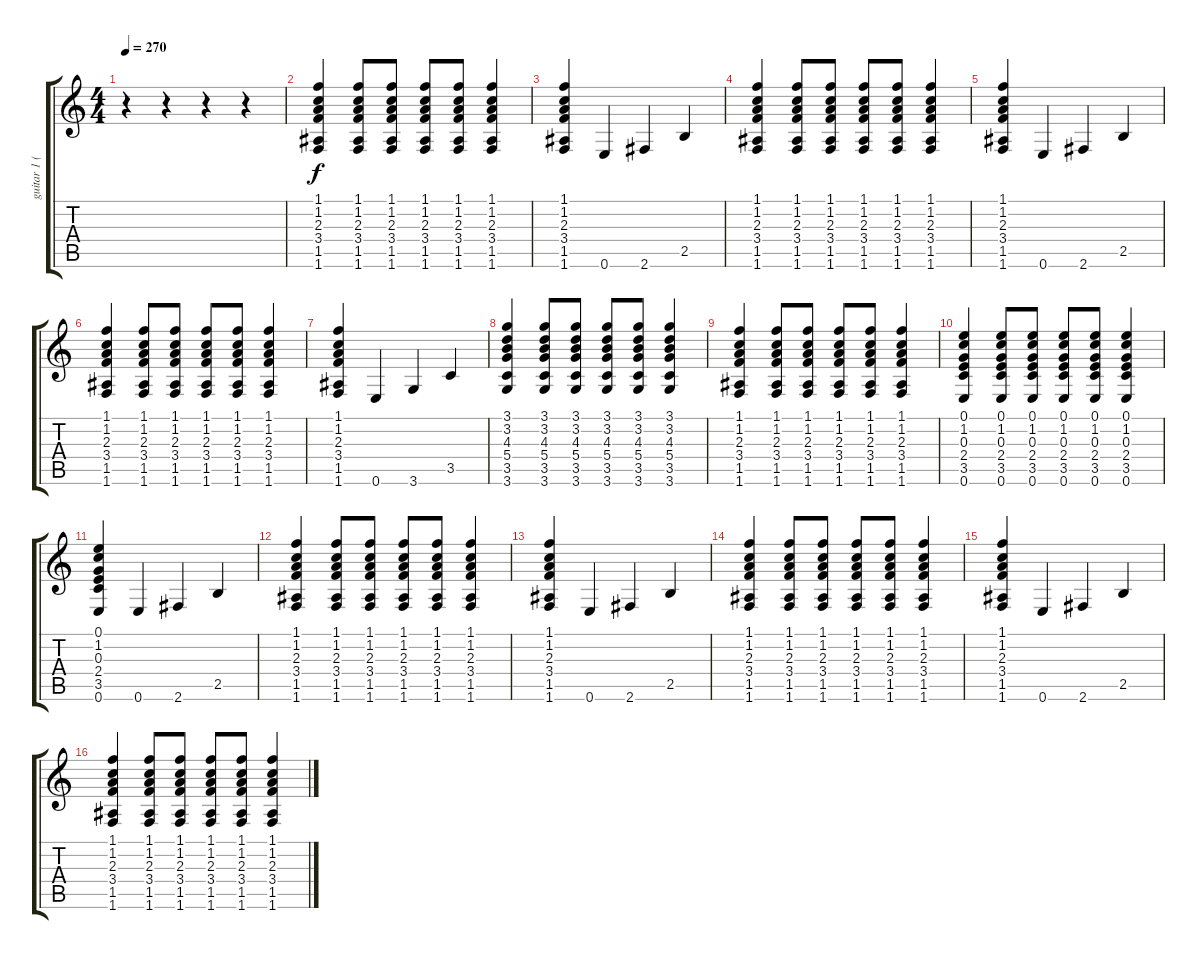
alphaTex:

\track ("guitar 1 (clean)" "guitar 1 (") {instrument electricguitarjazz}
\staff {score tabs}
\tuning (E4 B3 G3 D3 A2 E2) {hide}
\ts (4 4)
\tempo 270
\clef g2
\ks c
r.4{dy f instrument electricguitarjazz} r.4 r.4 r.4 |
(1.1 1.2 2.3 3.4 1.5 1.6).4 (1.1 1.2 2.3 3.4 1.5 1.6).8 (1.1 1.2 2.3 3.4 1.5 1.6).8 (1.1 1.2 2.3 3.4 1.5 1.6).8 (1.1 1.2 2.3 3.4 1.5 1.6).8 (1.1 1.2 2.3 3.4 1.5 1.6).4 |
(1.1 1.2 2.3 3.4 1.5 1.6).4 0.6.4 2.6.4 2.5.4 |
(1.1 1.2 2.3 3.4 1.5 1.6).4 (1.1 1.2 2.3 3.4 1.5 1.6).8 (1.1 1.2 2.3 3.4 1.5 1.6).8 (1.1 1.2 2.3 3.4 1.5 1.6).8 (1.1 1.2 2.3 3.4 1.5 1.6).8 (1.1 1.2 2.3 3.4 1.5 1.6).4 |
(1.1 1.2 2.3 3.4 1.5 1.6).4 0.6.4 2.6.4 2.5.4 |
(1.1 1.2 2.3 3.4 1.5 1.6).4 (1.1 1.2 2.3 3.4 1.5 1.6).8 (1.1 1.2 2.3 3.4 1.5 1.6).8 (1.1 1.2 2.3 3.4 1.5 1.6).8 (1.1 1.2 2.3 3.4 1.5 1.6).8 (1.1 1.2 2.3 3.4 1.5 1.6).4 |
(1.1 1.2 2.3 3.4 1.5 1.6).4 0.6.4 3.6.4 3.5.4 |
(3.1 3.2 4.3 5.4 3.5 3.6).4 (3.1 3.2 4.3 5.4 3.5 3.6).8 (3.1 3.2 4.3 5.4 3.5 3.6).8 (3.1 3.2 4.3 5.4 3.5 3.6).8 (3.1 3.2 4.3 5.4 3.5 3.6).8 (3.1 3.2 4.3 5.4 3.5 3.6).4 |
(1.1 1.2 2.3 3.4 1.5 1.6).4 (1.1 1.2 2.3 3.4 1.5 1.6).8 (1.1 1.2 2.3 3.4 1.5 1.6).8 (1.1 1.2 2.3 3.4 1.5 1.6).8 (1.1 1.2 2.3 3.4 1.5 1.6).8 (1.1 1.2 2.3 3.4 1.5 1.6).4 |
(0.1 1.2 0.3 2.4 3.5 0.6).4 (0.1 1.2 0.3 2.4 3.5 0.6).8 (0.1 1.2 0.3 2.4 3.5 0.6).8 (0.1 1.2 0.3 2.4 3.5 0.6).8 (0.1 1.2 0.3 2.4 3.5 0.6).8 (0.1 1.2 0.3 2.4 3.5 0.6).4 |
(0.1 1.2 0.3 2.4 3.5 0.6).4 0.6.4 2.6.4 2.5.4 |
(1.1 1.2 2.3 3.4 1.5 1.6).4 (1.1 1.2 2.3 3.4 1.5 1.6).8 (1.1 1.2 2.3 3.4 1.5 1.6).8 (1.1 1.2 2.3 3.4 1.5 1.6).8 (1.1 1.2 2.3 3.4 1.5 1.6).8 (1.1 1.2 2.3 3.4 1.5 1.6).4 |
(1.1 1.2 2.3 3.4 1.5 1.6).4 0.6.4 2.6.4 2.5.4 |
(1.1 1.2 2.3 3.4 1.5 1.6).4 (1.1 1.2 2.3 3.4 1.5 1.6).8 (1.1 1.2 2.3 3.4 1.5 1.6).8 (1.1 1.2 2.3 3.4 1.5 1.6).8 (1.1 1.2 2.3 3.4 1.5 1.6).8 (1.1 1.2 2.3 3.4 1.5 1.6).4 |
(1.1 1.2 2.3 3.4 1.5 1.6).4 0.6.4 2.6.4 2.5.4 |
(1.1 1.2 2.3 3.4 1.5 1.6).4 (1.1 1.2 2.3 3.4 1.5 1.6).8 (1.1 1.2 2.3 3.4 1.5 1.6).8 (1.1 1.2 2.3 3.4 1.5 1.6).8 (1.1 1.2 2.3 3.4 1.5 1.6).8 (1.1 1.2 2.3 3.4 1.5 1.6).4
